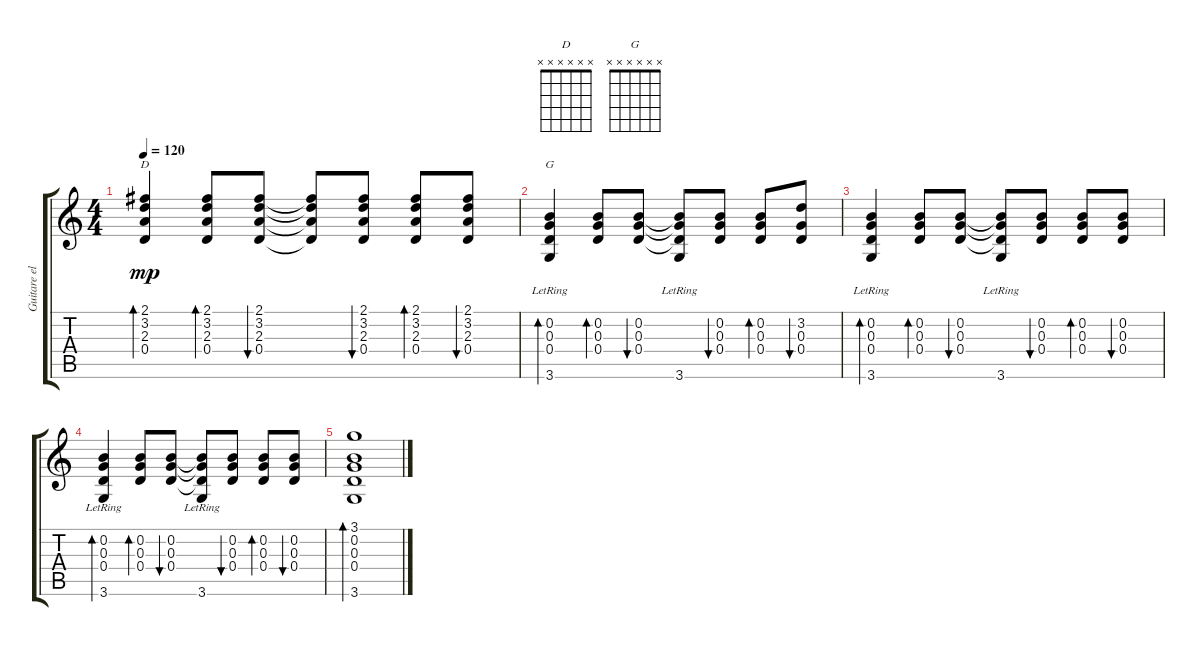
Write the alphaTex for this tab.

\track ("Guitare elec" "Guitare el") {instrument electricguitarjazz}
\staff {score tabs}
\tuning (E4 B3 G3 D3 A2 E2) {hide}
\chord ("D" x x x x x x)
\chord ("G" x x x x x x)
\ts (4 4)
\tempo 120
\clef g2
\ks c
(2.1 3.2 2.3 0.4).4{bd 60 ch "D" dy mp} (2.1 3.2 2.3 0.4).8{bd 60} (2.1 3.2 2.3 0.4).8{bu 60} (2.1{t} 3.2{t} 2.3{t} 0.4{t}).8 (2.1 3.2 2.3 0.4).8{bu 60} (2.1 3.2 2.3 0.4).8{bd 60} (2.1 3.2 2.3 0.4).8{bu 120} |
(0.2 0.3 0.4 3.6{lr}).4{bd 60 ch "G"} (0.2 0.3 0.4).8{bd 60} (0.2 0.3 0.4).8{bu 60} (0.2{t} 0.3{t} 0.4{t} 3.6{lr}).8 (0.2 0.3 0.4).8{bu 60} (0.2 0.3 0.4).8{bd 60} (3.2 0.3 0.4).8{bu 60} |
(0.2 0.3 0.4 3.6{lr}).4{bd 60} (0.2 0.3 0.4).8{bd 60} (0.2 0.3 0.4).8{bu 60} (0.2{t} 0.3{t} 0.4{t} 3.6{lr}).8 (0.2 0.3 0.4).8{bu 60} (0.2 0.3 0.4).8{bd 60} (0.2 0.3 0.4).8{bu 60} |
(0.2 0.3 0.4 3.6{lr}).4{bd 60} (0.2 0.3 0.4).8{bd 60} (0.2 0.3 0.4).8{bu 60} (0.2{t} 0.3{t} 0.4{t} 3.6{lr}).8 (0.2 0.3 0.4).8{bu 60} (0.2 0.3 0.4).8{bd 60} (0.2 0.3 0.4).8{bu 60} |
(3.1 0.2 0.3 0.4 3.6).1{bd 480}
